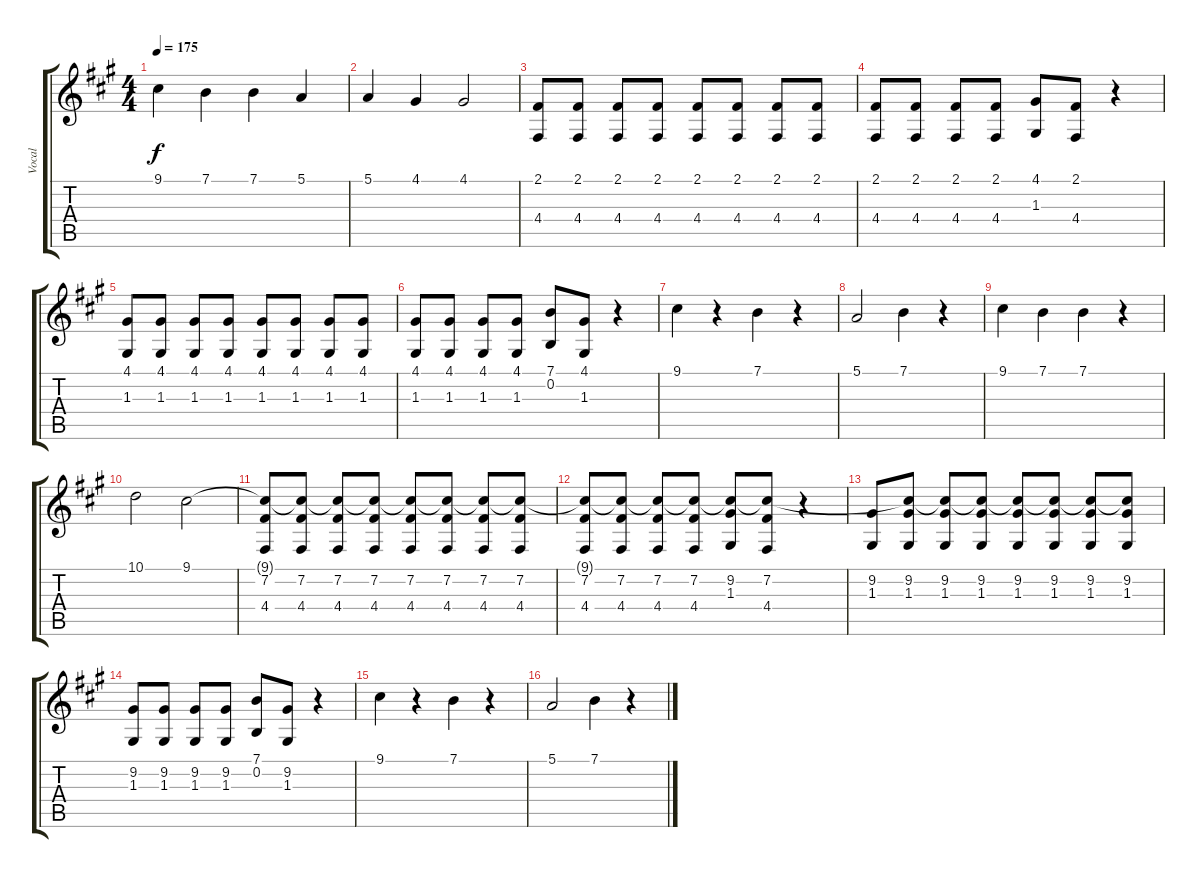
\track ("Vocal" "Vocal") {instrument lead6voice}
\staff {score tabs}
\tuning (E4 B3 G3 D3 A2 E2) {hide}
\ts (4 4)
\tempo 175
\clef g2
\ks a
9.1.4{dy f} 7.1.4 7.1.4 5.1.4 |
5.1.4 4.1.4 4.1.2 |
(2.1 4.4).8 (2.1 4.4).8 (2.1 4.4).8 (2.1 4.4).8 (2.1 4.4).8 (2.1 4.4).8 (2.1 4.4).8 (2.1 4.4).8 |
(2.1 4.4).8 (2.1 4.4).8 (2.1 4.4).8 (2.1 4.4).8 (4.1 1.3).8 (2.1 4.4).8 r.4 |
(4.1 1.3).8 (4.1 1.3).8 (4.1 1.3).8 (4.1 1.3).8 (4.1 1.3).8 (4.1 1.3).8 (4.1 1.3).8 (4.1 1.3).8 |
(4.1 1.3).8 (4.1 1.3).8 (4.1 1.3).8 (4.1 1.3).8 (7.1 0.2).8 (4.1 1.3).8 r.4 |
9.1.4 r.4 7.1.4 r.4 |
5.1.2 7.1.4 r.4 |
9.1.4 7.1.4 7.1.4 r.4 |
10.1.2 9.1.2 |
(9.1{t} 7.2 4.4).8 (9.1{t} 7.2 4.4).8 (9.1{t} 7.2 4.4).8 (9.1{t} 7.2 4.4).8 (9.1{t} 7.2 4.4).8 (9.1{t} 7.2 4.4).8 (9.1{t} 7.2 4.4).8 (9.1{t} 7.2 4.4).8 |
(9.1{t} 7.2 4.4).8 (9.1{t} 7.2 4.4).8 (9.1{t} 7.2 4.4).8 (9.1{t} 7.2 4.4).8 (9.1{t} 9.2 1.3).8 (9.1{t} 7.2 4.4).8 r.4 |
(9.2 1.3).8 (9.1{t} 9.2 1.3).8 (9.1{t} 9.2 1.3).8 (9.1{t} 9.2 1.3).8 (9.1{t} 9.2 1.3).8 (9.1{t} 9.2 1.3).8 (9.1{t} 9.2 1.3).8 (9.1{t} 9.2 1.3).8 |
(9.2 1.3).8 (9.2 1.3).8 (9.2 1.3).8 (9.2 1.3).8 (7.1 0.2).8 (9.2 1.3).8 r.4 |
9.1.4 r.4 7.1.4 r.4 |
5.1.2 7.1.4 r.4
